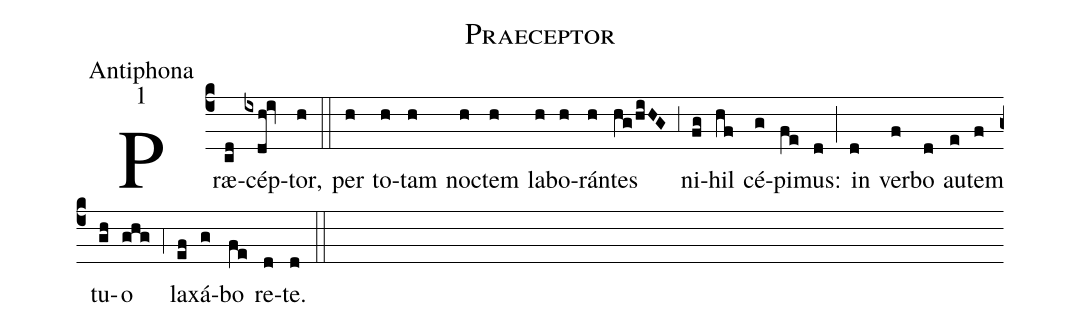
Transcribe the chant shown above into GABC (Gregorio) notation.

name:Praeceptor;
office-part:Antiphona;
mode:1;
%%
(c4) Præ(cd)cép(ixdh!iv)tor,(h) (::) per(h) to(h)tam(h) no(h)ctem(h) la(h)bo(h)rán(h)tes(hg/hiHG) (;3) ni(fg)hil(hf) cé(g)pi(fe)mus:(d) (;) in(d) ver(f)bo(d) au(e)tem(f) tu(gh)o(ghg) (;4) la(ef)xá(g)bo(fe) re(d)te.(d) (::)
